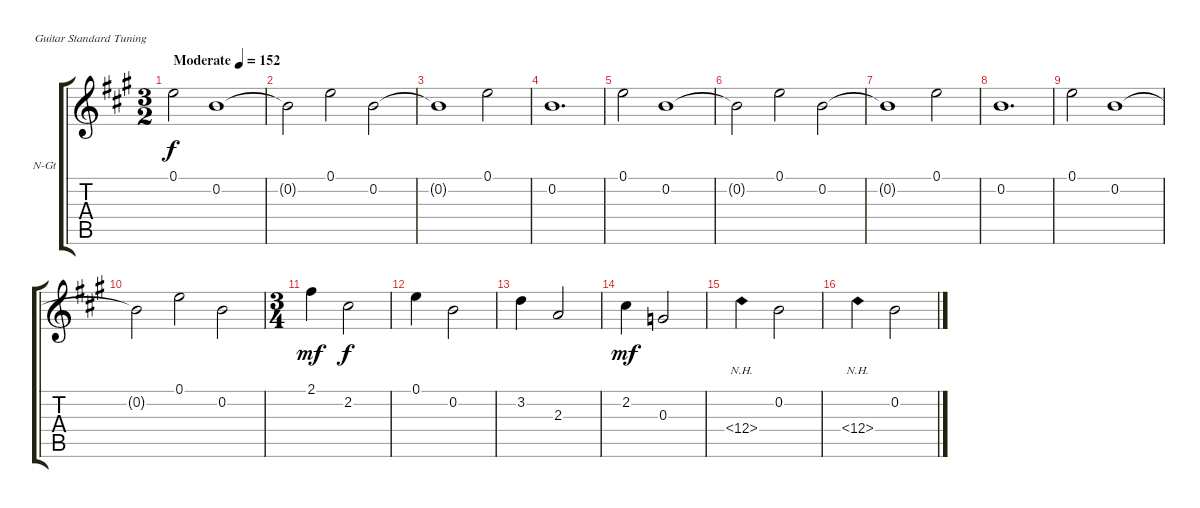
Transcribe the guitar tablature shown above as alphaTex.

\bracketExtendMode groupsimilarinstruments
\firstSystemTrackNameOrientation horizontal
\otherSystemsTrackNameOrientation horizontal
\track ("Guitar 2" "N-Gt") {instrument acousticguitarnylon}
\staff {score tabs}
\tuning (E4 B3 G3 D3 A2 E2)
\ts (3 2)
\beaming (8 4 4 4)
\tempo (152 "Moderate")
\clef g2
\ks a
0.1.2{dy f instrument acousticguitarnylon} 0.2.1 |
0.2{t}.2 0.1.2 0.2.2 |
0.2{t}.1 0.1.2 |
0.2.1{d} |
0.1.2 0.2.1 |
0.2{t}.2 0.1.2 0.2.2 |
0.2{t}.1 0.1.2 |
0.2.1{d} |
0.1.2 0.2.1 |
0.2{t}.2 0.1.2 0.2.2 |
\ts (3 4)
\beaming (8 2 2 2)
2.1.4{dy mf} 2.2.2{dy f} |
0.1.4 0.2.2 |
3.2.4 2.3.2 |
2.2.4{dy mf} 0.3.2 |
12.4{nh}.4 0.2.2 |
12.4{nh}.4 0.2.2
